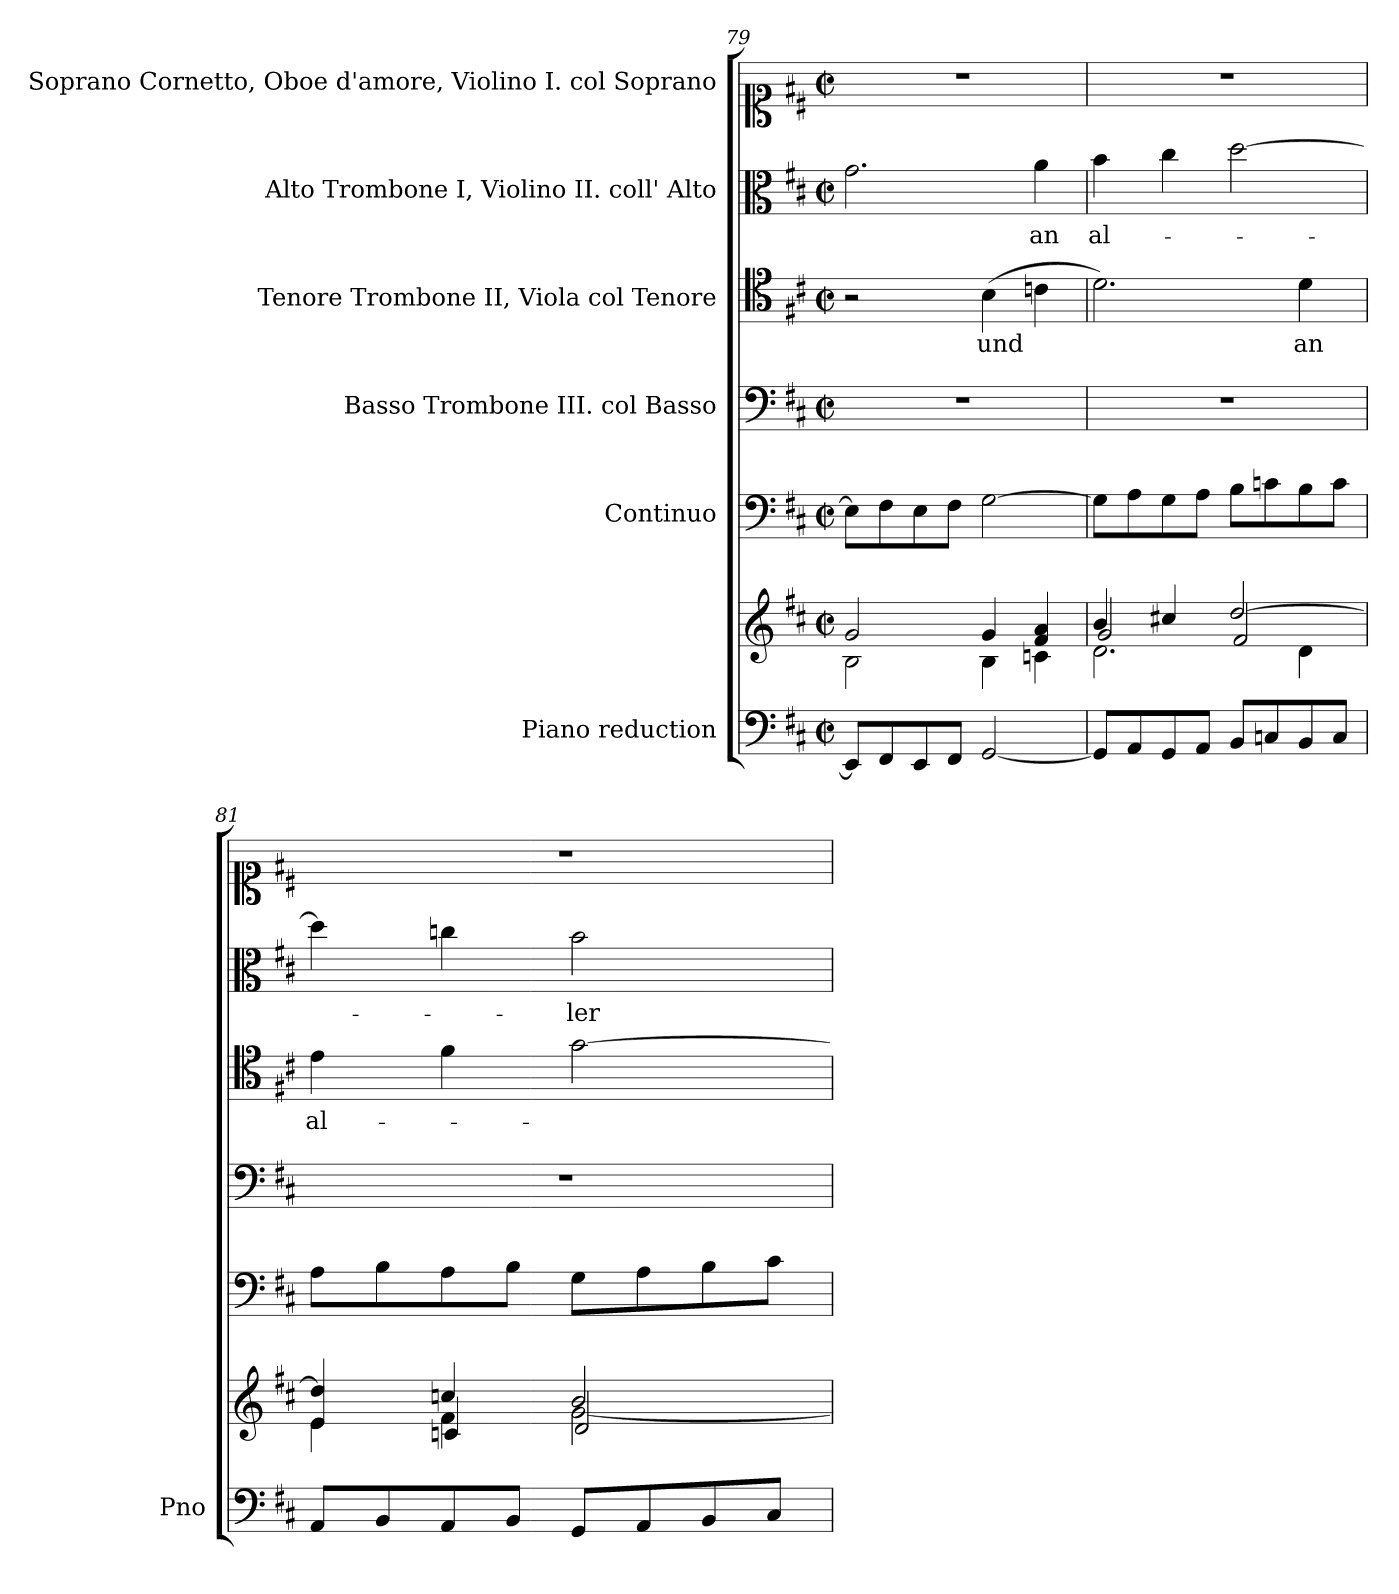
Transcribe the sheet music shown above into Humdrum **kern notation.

**kern	**kern	**kern	**kern	**kern	**text	**kern	**text	**kern
*part6	*part6	*part5	*part4	*part3	*part3	*part2	*part2	*part1
*staff7	*staff6	*staff5	*staff4	*staff3	*staff3	*staff2	*staff2	*staff1
*I"Piano reduction	*	*I"Continuo	*I"Basso  Trombone III. col Basso	*I"Tenore Trombone II, Viola col Tenore	*	*I"Alto Trombone I, Violino II.  coll' Alto	*	*I"Soprano Cornetto, Oboe d'amore, Violino I. col Soprano
*I'Pno	*	*	*	*	*	*	*	*
*clefF4	*clefG2	*clefF4	*clefF4	*clefC4	*	*clefC3	*	*clefC1
*k[f#c#]	*k[f#c#]	*k[f#c#]	*k[f#c#]	*k[f#c#]	*	*k[f#c#]	*	*k[f#c#]
*M2/2	*M2/2	*M2/2	*M2/2	*M2/2	*	*M2/2	*	*M2/2
*met(c|)	*met(c|)	*met(c|)	*met(c|)	*met(c|)	*	*met(c|)	*	*met(c|)
=79	=79	=79	=79	=79	=79	=79	=79	=79
*	*^	*	*	*	*	*	*	*
8EE/L]	2g/	2B\	8E\L]	1r	2r	.	2.g\	.	1r
8FF#/	.	.	8F#\	.	.	.	.	.	.
8EE/	.	.	8E\	.	.	.	.	.	.
8FF#/J	.	.	8F#\J	.	.	.	.	.	.
!	!	!	!	!	!	!LO:LY:b	!	!	!
[2GG/	4g/	4B\	[2G\	.	(4B\	und	.	.	.
!	!	!	!	!	!	!	!	!LO:LY:b	!
.	4f#/ 4a/	4cn\	.	.	4cn\	.	4a\	an	.
=80	=80	=80	=80	=80	=80	=80	=80	=80	=80
*	*	*^	*	*	*	*	*	*	*
!	!	!	!	!	!	!	!	!	!LO:LY:b	!
8GG/L]	4b/	2.d\	2g/	8G\L]	1r	2.d\)	.	4b\	al-	1r
8AA/	.	.	.	8A\	.	.	.	.	.	.
8GG/	4cc#X/	.	.	8G\	.	.	.	4cc#\	.	.
8AA/J	.	.	.	8A\J	.	.	.	.	.	.
8BB/L	[2dd/	.	2f#/	8B\L	.	.	.	[2dd\	.	.
8Cn/	.	.	.	8cn\	.	.	.	.	.	.
!	!	!	!	!	!	!	!LO:LY:b	!	!	!
8BB/	.	4d\	.	8B\	.	4d\	an	.	.	.
8C/J	.	.	.	8c\J	.	.	.	.	.	.
=81	=81	=81	=81	=81	=81	=81	=81	=81	=81	=81
!	!	!	!	!	!	!	!LO:LY:b	!	!	!
8AA/L	4dd/]	4e\	4e/	8A\L	1r	4e\	al-	4dd\]	.	1r
8BB/	.	.	.	8B\	.	.	.	.	.	.
8AA/	4ccn/	4f#\	4cn/	8A\	.	4f#\	.	4ccn\	.	.
8BB/J	.	.	.	8B\J	.	.	.	.	.	.
!	!	!	!	!	!	!	!	!	!LO:LY:b	!
8GG/L	2b/	[2g\	2d/	8G\L	.	[2g\	.	2b\	-ler	.
8AA/	.	.	.	8A\	.	.	.	.	.	.
8BB/	.	.	.	8B\	.	.	.	.	.	.
8C#/J	.	.	.	8c#\J	.	.	.	.	.	.
*	*v	*v	*v	*	*	*	*	*	*	*
=	=	=	=	=	=	=	=	=
*-	*-	*-	*-	*-	*-	*-	*-	*-
